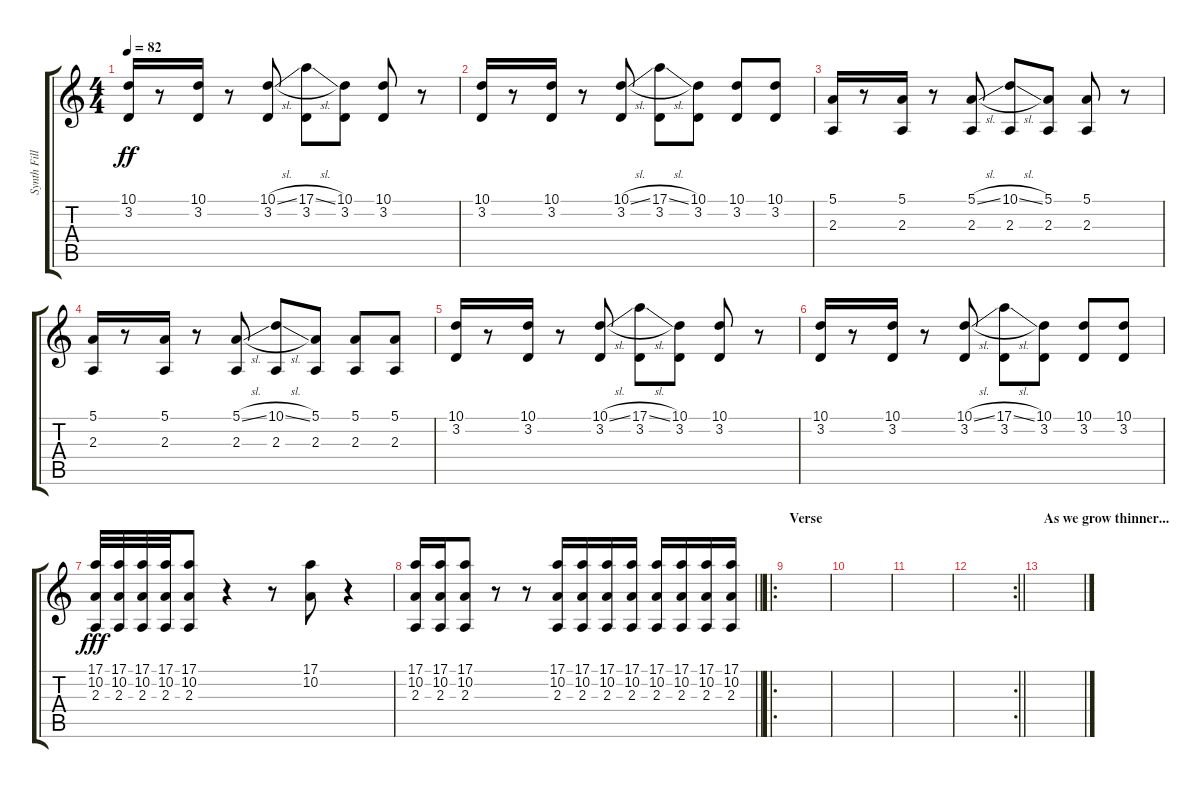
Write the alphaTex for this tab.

\track ("Synth Fills" "Synth Fill") {instrument brasssection}
\staff {score tabs}
\tuning (E4 B3 G3 D3 A2 E2) {hide}
\ts (4 4)
\tempo 82
\clef g2
\ks c
(10.1 3.2).16{dy ff} r.8 (10.1 3.2).16 r.8 (10.1{sl} 3.2).8 (17.1{sl} 3.2).8 (10.1 3.2).8 (10.1 3.2).8 r.8 |
(10.1 3.2).16 r.8 (10.1 3.2).16 r.8 (10.1{sl} 3.2).8 (17.1{sl} 3.2).8 (10.1 3.2).8 (10.1 3.2).8 (10.1 3.2).8 |
(5.1 2.3).16 r.8 (5.1 2.3).16 r.8 (5.1{sl} 2.3).8 (10.1{sl} 2.3).8 (5.1 2.3).8 (5.1 2.3).8 r.8 |
(5.1 2.3).16 r.8 (5.1 2.3).16 r.8 (5.1{sl} 2.3).8 (10.1{sl} 2.3).8 (5.1 2.3).8 (5.1 2.3).8 (5.1 2.3).8 |
(10.1 3.2).16 r.8 (10.1 3.2).16 r.8 (10.1{sl} 3.2).8 (17.1{sl} 3.2).8 (10.1 3.2).8 (10.1 3.2).8 r.8 |
(10.1 3.2).16 r.8 (10.1 3.2).16 r.8 (10.1{sl} 3.2).8 (17.1{sl} 3.2).8 (10.1 3.2).8 (10.1 3.2).8 (10.1 3.2).8 |
(17.1 10.2 2.3).32{dy fff} (17.1 10.2 2.3).32 (17.1 10.2 2.3).32 (17.1 10.2 2.3).32 (17.1 10.2 2.3).8 r.4 r.8 (17.1 10.2).8 r.4 |
\barLineRight lightlight
(17.1 10.2 2.3).16 (17.1 10.2 2.3).16 (17.1 10.2 2.3).8 r.8 r.8 (17.1 10.2 2.3).16 (17.1 10.2 2.3).16 (17.1 10.2 2.3).16 (17.1 10.2 2.3).16 (17.1 10.2 2.3).16 (17.1 10.2 2.3).16 (17.1 10.2 2.3).16 (17.1 10.2 2.3).16 |
\ro
\section ("" "Verse")
|
|
|
\rc 2
\barLineRight lightlight
|
\section ("" "As we grow thinner...")
